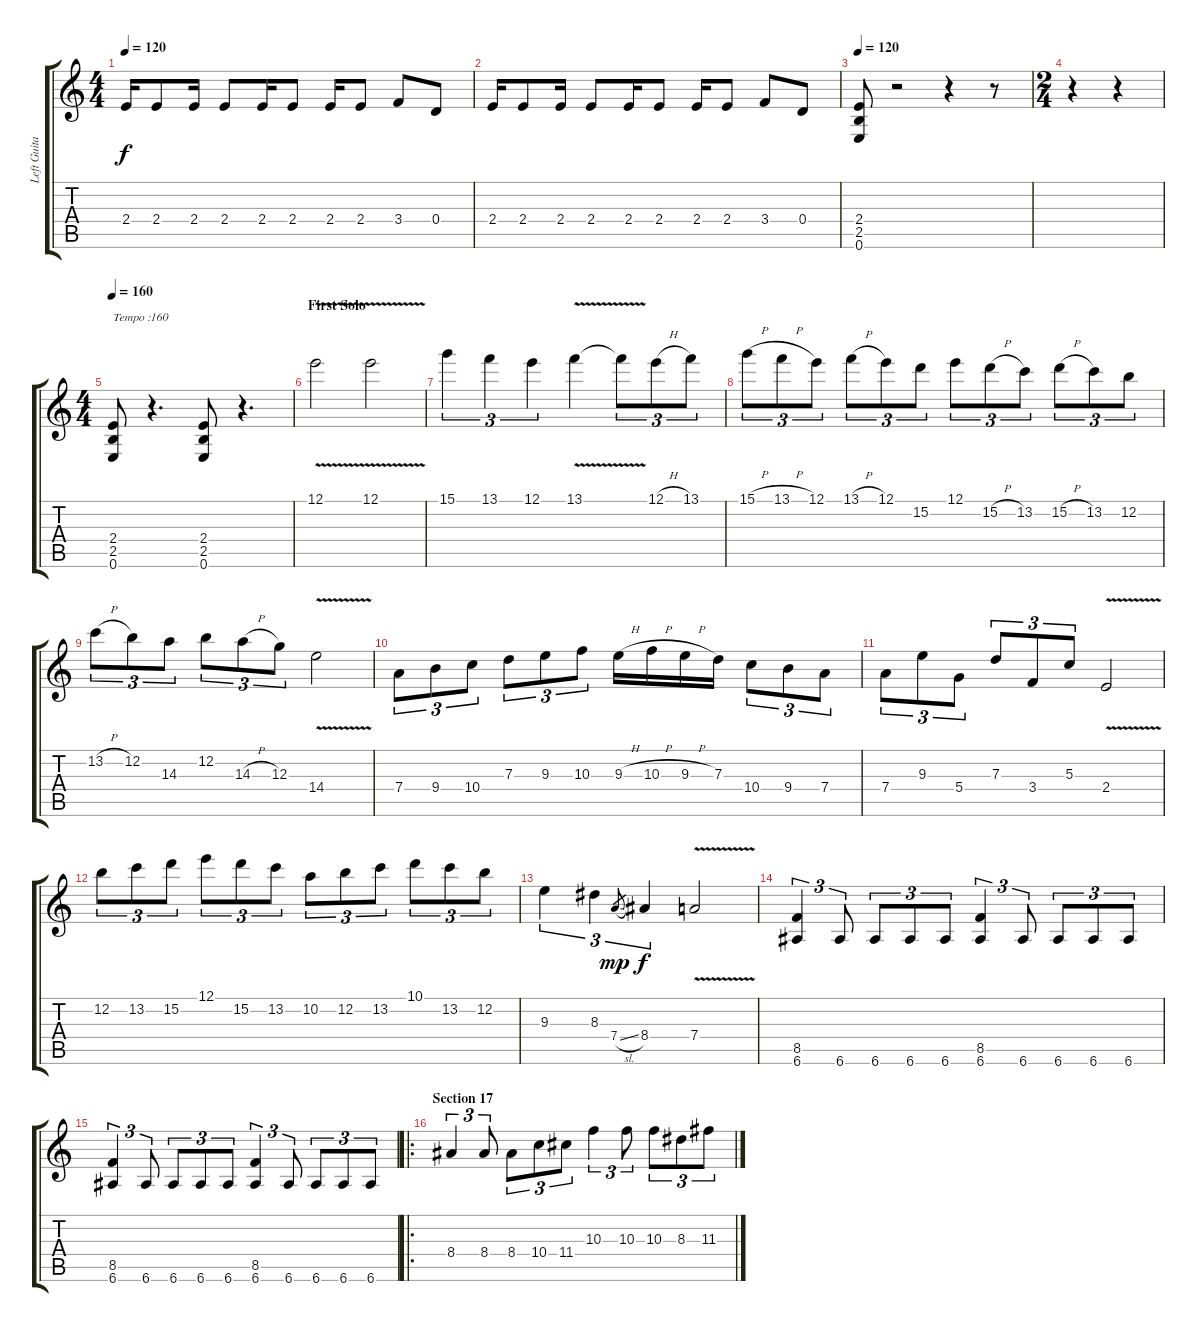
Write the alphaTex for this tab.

\track ("Left Guitar" "Left Guita") {instrument distortionguitar}
\staff {score tabs}
\tuning (E4 B3 G3 D3 A2 E2) {hide}
\ts (4 4)
\tempo 120
\clef g2
\ks c
2.4.16{dy f} 2.4.8 2.4.16 2.4.8 2.4.16 2.4.8 2.4.16 2.4.8 3.4.8 0.4.8 |
2.4.16 2.4.8 2.4.16 2.4.8 2.4.16 2.4.8 2.4.16 2.4.8 3.4.8 0.4.8 |
\tempo 120
(2.4 2.5 0.6).8 r.2 r.4 r.8 |
\ts (2 4)
r.4 r.4 |
\ts (4 4)
\tempo 160
(2.4 2.5 0.6).8{txt "Tempo :160"} r.4{d} (2.4 2.5 0.6).8 r.4{d} |
\section ("" "First Solo")
12.1{v}.2 12.1{v}.2 |
15.1.4{tu (3 2)} 13.1.4{tu (3 2)} 12.1.4{tu (3 2)} 13.1{v}.4 13.1{t}.8{tu (3 2)} 12.1{h}.8{tu (3 2)} 13.1.8{tu (3 2)} |
15.1{h}.8{tu (3 2)} 13.1{h}.8{tu (3 2)} 12.1.8{tu (3 2)} 13.1{h}.8{tu (3 2)} 12.1.8{tu (3 2)} 15.2.8{tu (3 2)} 12.1.8{tu (3 2)} 15.2{h}.8{tu (3 2)} 13.2.8{tu (3 2)} 15.2{h}.8{tu (3 2)} 13.2.8{tu (3 2)} 12.2.8{tu (3 2)} |
13.2{h}.8{tu (3 2)} 12.2.8{tu (3 2)} 14.3.8{tu (3 2)} 12.2.8{tu (3 2)} 14.3{h}.8{tu (3 2)} 12.3.8{tu (3 2)} 14.4{v}.2 |
7.4.8{tu (3 2)} 9.4.8{tu (3 2)} 10.4.8{tu (3 2)} 7.3.8{tu (3 2)} 9.3.8{tu (3 2)} 10.3.8{tu (3 2)} 9.3{h}.16 10.3{h}.16 9.3{h}.16 7.3.16 10.4.8{tu (3 2)} 9.4.8{tu (3 2)} 7.4.8{tu (3 2)} |
7.4.8{tu (3 2)} 9.3.8{tu (3 2)} 5.4.8{tu (3 2)} 7.3.8{tu (3 2)} 3.4.8{tu (3 2)} 5.3.8{tu (3 2)} 2.4{v}.2 |
12.2.8{tu (3 2)} 13.2.8{tu (3 2)} 15.2.8{tu (3 2)} 12.1.8{tu (3 2)} 15.2.8{tu (3 2)} 13.2.8{tu (3 2)} 10.2.8{tu (3 2)} 12.2.8{tu (3 2)} 13.2.8{tu (3 2)} 10.1.8{tu (3 2)} 13.2.8{tu (3 2)} 12.2.8{tu (3 2)} |
9.3.4{tu (3 2)} 8.3.4{tu (3 2)} 7.4{sl}.8{gr dy mp} 8.4.4{tu (3 2) dy f} 7.4{v}.2 |
(8.5 6.6).4{tu (3 2)} 6.6.8{tu (3 2)} 6.6.8{tu (3 2)} 6.6.8{tu (3 2)} 6.6.8{tu (3 2)} (8.5 6.6).4{tu (3 2)} 6.6.8{tu (3 2)} 6.6.8{tu (3 2)} 6.6.8{tu (3 2)} 6.6.8{tu (3 2)} |
(8.5 6.6).4{tu (3 2)} 6.6.8{tu (3 2)} 6.6.8{tu (3 2)} 6.6.8{tu (3 2)} 6.6.8{tu (3 2)} (8.5 6.6).4{tu (3 2)} 6.6.8{tu (3 2)} 6.6.8{tu (3 2)} 6.6.8{tu (3 2)} 6.6.8{tu (3 2)} |
\ro
\section ("" "Section 17")
8.4.4{tu (3 2)} 8.4.8{tu (3 2)} 8.4.8{tu (3 2)} 10.4.8{tu (3 2)} 11.4.8{tu (3 2)} 10.3.4{tu (3 2)} 10.3.8{tu (3 2)} 10.3.8{tu (3 2)} 8.3.8{tu (3 2)} 11.3.8{tu (3 2)}
